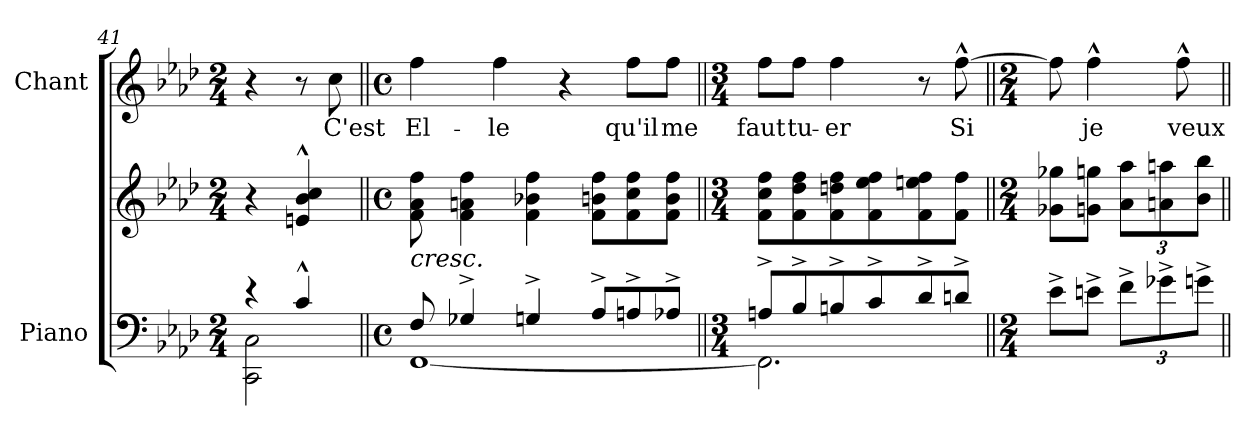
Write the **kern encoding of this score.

**kern	**kern	**kern	**text
*part2	*part2	*part1	*part1
*staff3	*staff2	*staff1	*staff1
*I"Piano	*	*I"Chant	*
*I'Pno	*	*	*
*clefF4	*clefG2	*clefG2	*
*k[b-e-a-d-]	*k[b-e-a-d-]	*k[b-e-a-d-]	*
*M2/4	*M2/4	*M2/4	*
=41	=41	=41	=41
*^	*	*	*
4r	2CC\ 2C\	4r	4r	.
4c^^/	.	4en/^^ 4b-/^^ 4cc/^^	8r	.
.	.	.	8cc\	C'est
=42||	=42||	=42||	=42||	=42||
*M4/4	*	*M4/4	*M4/4	*
*met(c)	*	*met(c)	*met(c)	*
!	!	!LO:TX:b:i:t=cresc.	!	!
8F/	[1FF	8f\ 8a-\ 8ff\	4ff\	El-
4G-X^/	.	4f\ 4an\ 4ff\	.	.
.	.	.	4ff\	-le
4Gn^/	.	4f\ 4b-X\ 4ff\	.	.
.	.	.	4r	.
8A-^/L	.	8f\ 8bn\ 8ff\L	.	.
8An^/	.	8f\ 8cc\ 8ff\	8ff\L	qu'il
8A-X^/J	.	8f\ 8b\ 8ff\J	8ff\J	me
=43||	=43||	=43||	=43||	=43||
*M3/4	*	*M3/4	*M3/4	*
8An^/L	2.FF\]	8f\ 8cc\ 8ff\L	8ff\L	faut
8B-^/	.	8f\ 8dd-\ 8ff\	8ff\J	tu-
8Bn^/	.	8f\ 8ddn\ 8ff\	4ff\	-er
8c^/	.	8f\ 8ee-\ 8ff\	.	.
8d-^/	.	8f\ 8een\ 8ff\	8r	.
8dn^/J	.	8f\ 8ff\J	[8ff^^\	Si
*v	*v	*	*	*
=44||	=44||	=44||	=44||
*M2/4	*M2/4	*M2/4	*
8e-^\L	8g-X\ 8gg-X\L	8ff\]	.
8en^\J	8gn\ 8ggn\J	4ff^^\	je
*Xbrackettup	*Xbrackettup	*	*
12f^\L	12a-\ 12aa-\L	.	.
12g-X^\	12an\ 12aan\	.	.
.	.	8ff^^\	veux
12gn^\J	12b-\ 12bb-\J	.	.
=||	=||	=||	=||
*-	*-	*-	*-
